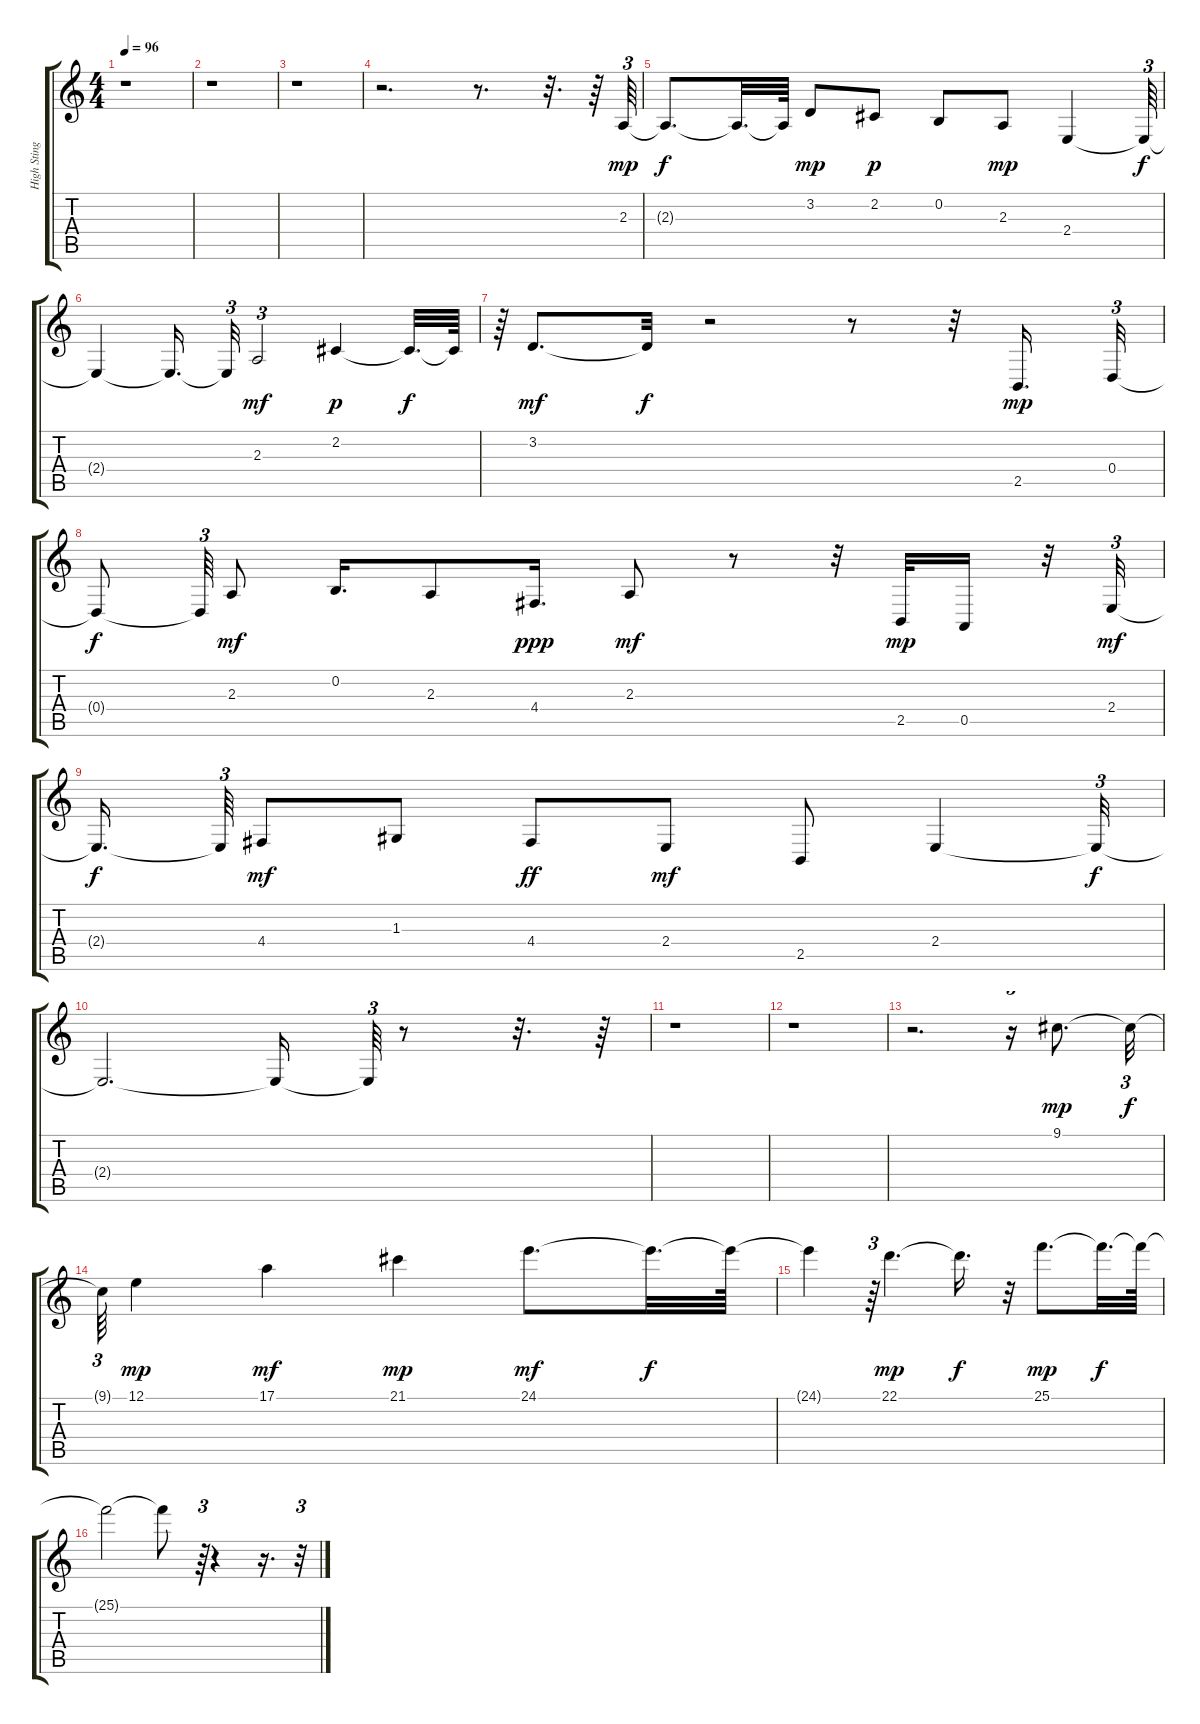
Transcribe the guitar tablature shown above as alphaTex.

\track ("High Stings" "High Sting") {instrument stringensemble2}
\staff {score tabs}
\tuning (E4 B3 G3 D3 A2 E2) {hide}
\ts (4 4)
\tempo 96
\clef g2
\ks c
r.1{dy f} |
r.1 |
r.1 |
r.2{d} r.8{d} r.32{d} r.64 2.3.64{tu (3 2) dy mp} |
2.3{t}.8{d dy f} 2.3{t}.32{d} 2.3{t}.64 3.2.8{dy mp} 2.2.8{dy p} 0.2.8 2.3.8{dy mp} 2.4.4 2.4{t}.64{tu (3 2) dy f} |
2.4{t}.4 2.4{t}.16{d} 2.4{t}.32{tu (3 2)} 2.3.2{tu (3 2) dy mf} 2.2.4{dy p} 2.2{t}.32{d dy f} 2.2{t}.64 |
r.64{tu (3 2)} 3.2.8{d dy mf} 3.2{t}.32{dy f} r.2 r.8 r.32 2.5.16{d dy mp} 0.4.32{tu (3 2)} |
0.4{t}.8{dy f} 0.4{t}.64{tu (3 2)} 2.3.8{dy mf} 0.2.16{d} 2.3.8 4.4.16{d dy ppp} 2.3.8{dy mf} r.8 r.32 2.5.32{dy mp} 0.5.16 r.32 2.4.32{tu (3 2) dy mf} |
2.4{t}.16{d dy f} 2.4{t}.64{tu (3 2)} 4.4.8{dy mf} 1.3.8 4.4.8{dy ff} 2.4.8{dy mf} 2.5.8 2.4.4 2.4{t}.32{tu (3 2) dy f} |
2.4{t}.2{d} 2.4{t}.16 2.4{t}.64{tu (3 2)} r.8 r.32{d} r.64 |
r.1 |
r.1 |
r.2{d} r.16{tu (3 2)} 9.1.8{d dy mp} 9.1{t}.32{tu (3 2) dy f} |
9.1{t}.64{tu (3 2)} 12.1.4{dy mp} 17.1.4{dy mf} 21.1.4{dy mp} 24.1.8{d dy mf} 24.1{t}.32{d dy f} 24.1{t}.64 |
24.1{t}.4 r.64{tu (3 2)} 22.1.4{d dy mp} 22.1{t}.16{d dy f} r.32 25.1.8{d dy mp} 25.1{t}.32{d dy f} 25.1{t}.64 |
25.1{t}.2 25.1{t}.8 r.64{tu (3 2)} r.4 r.16{d} r.32{tu (3 2)}
